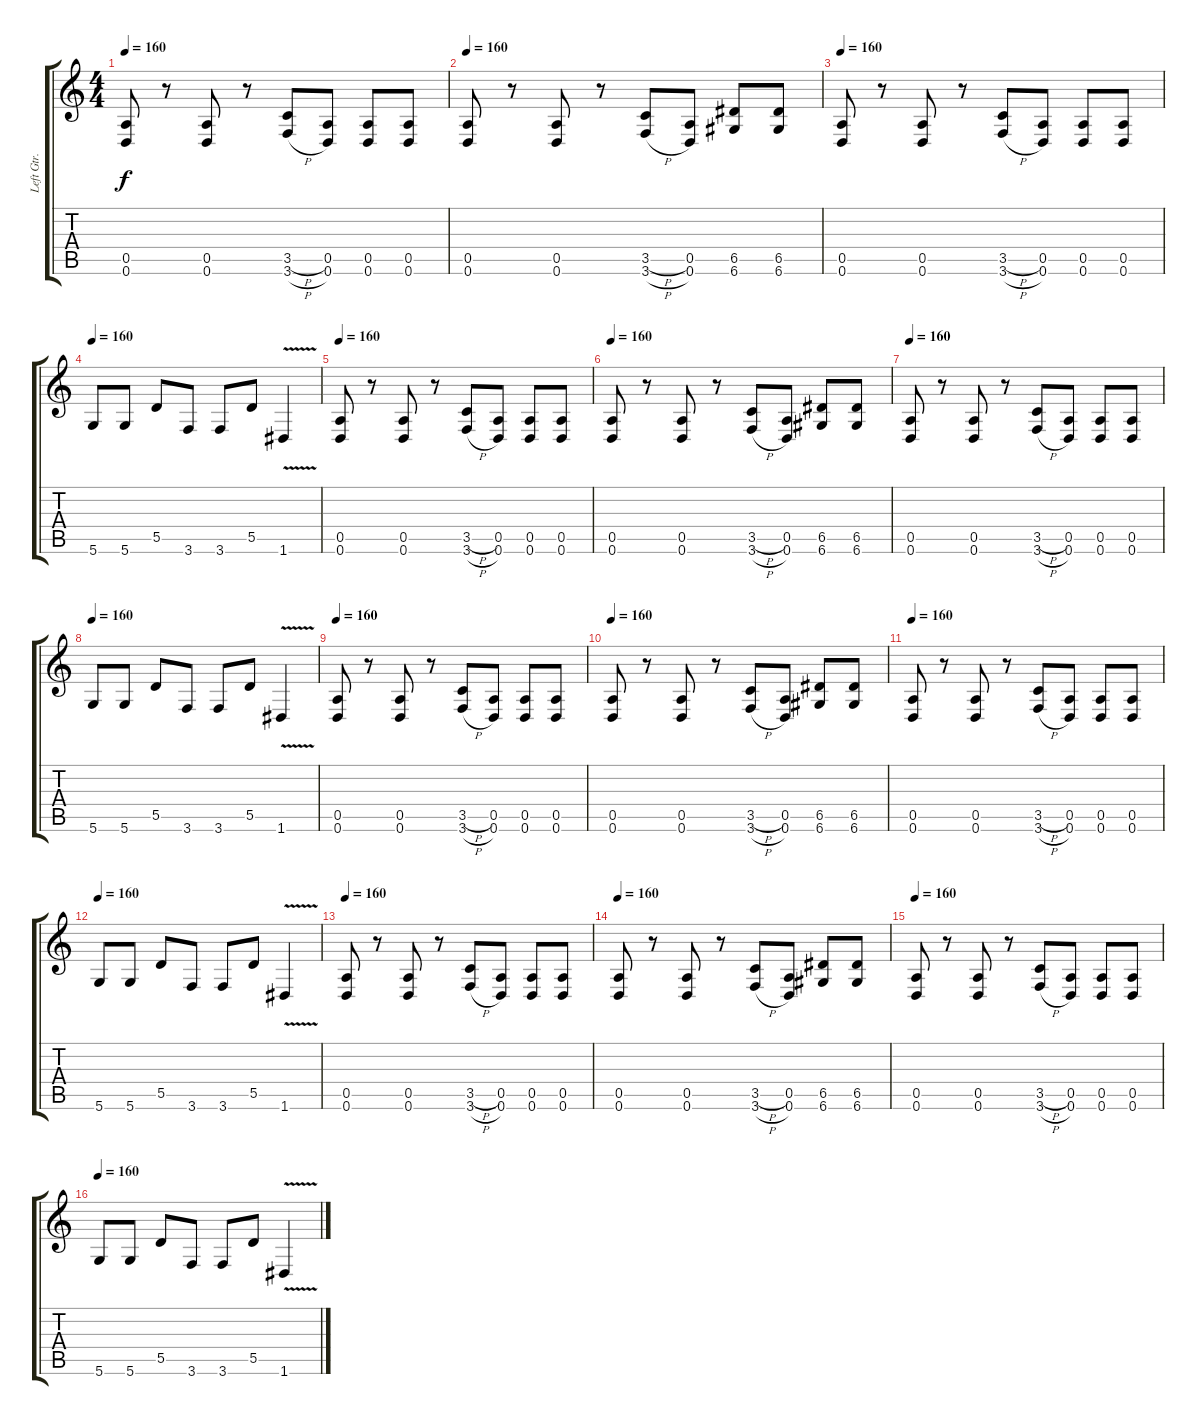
\track ("Left Gtr. Janne" "Left Gtr. ") {instrument distortionguitar}
\staff {score tabs}
\tuning (E4 B3 G3 D3 A2 D2) {hide}
\ts (4 4)
\tempo 160
\clef g2
\ks c
(0.5 0.6).8{dy f} r.8 (0.5 0.6).8 r.8 (3.5{h} 3.6{h}).8 (0.5 0.6).8 (0.5 0.6).8 (0.5 0.6).8 |
\tempo 160
(0.5 0.6).8 r.8 (0.5 0.6).8 r.8 (3.5{h} 3.6{h}).8 (0.5 0.6).8 (6.5 6.6).8 (6.5 6.6).8 |
\tempo 160
(0.5 0.6).8 r.8 (0.5 0.6).8 r.8 (3.5{h} 3.6{h}).8 (0.5 0.6).8 (0.5 0.6).8 (0.5 0.6).8 |
\tempo 160
5.6.8 5.6.8 5.5.8 3.6.8 3.6.8 5.5.8 1.6{v}.4 |
\tempo 160
(0.5 0.6).8 r.8 (0.5 0.6).8 r.8 (3.5{h} 3.6{h}).8 (0.5 0.6).8 (0.5 0.6).8 (0.5 0.6).8 |
\tempo 160
(0.5 0.6).8 r.8 (0.5 0.6).8 r.8 (3.5{h} 3.6{h}).8 (0.5 0.6).8 (6.5 6.6).8 (6.5 6.6).8 |
\tempo 160
(0.5 0.6).8 r.8 (0.5 0.6).8 r.8 (3.5{h} 3.6{h}).8 (0.5 0.6).8 (0.5 0.6).8 (0.5 0.6).8 |
\tempo 160
5.6.8 5.6.8 5.5.8 3.6.8 3.6.8 5.5.8 1.6{v}.4 |
\tempo 160
(0.5 0.6).8 r.8 (0.5 0.6).8 r.8 (3.5{h} 3.6{h}).8 (0.5 0.6).8 (0.5 0.6).8 (0.5 0.6).8 |
\tempo 160
(0.5 0.6).8 r.8 (0.5 0.6).8 r.8 (3.5{h} 3.6{h}).8 (0.5 0.6).8 (6.5 6.6).8 (6.5 6.6).8 |
\tempo 160
(0.5 0.6).8 r.8 (0.5 0.6).8 r.8 (3.5{h} 3.6{h}).8 (0.5 0.6).8 (0.5 0.6).8 (0.5 0.6).8 |
\tempo 160
5.6.8 5.6.8 5.5.8 3.6.8 3.6.8 5.5.8 1.6{v}.4 |
\tempo 160
(0.5 0.6).8 r.8 (0.5 0.6).8 r.8 (3.5{h} 3.6{h}).8 (0.5 0.6).8 (0.5 0.6).8 (0.5 0.6).8 |
\tempo 160
(0.5 0.6).8 r.8 (0.5 0.6).8 r.8 (3.5{h} 3.6{h}).8 (0.5 0.6).8 (6.5 6.6).8 (6.5 6.6).8 |
\tempo 160
(0.5 0.6).8 r.8 (0.5 0.6).8 r.8 (3.5{h} 3.6{h}).8 (0.5 0.6).8 (0.5 0.6).8 (0.5 0.6).8 |
\tempo 160
5.6.8 5.6.8 5.5.8 3.6.8 3.6.8 5.5.8 1.6{v}.4
